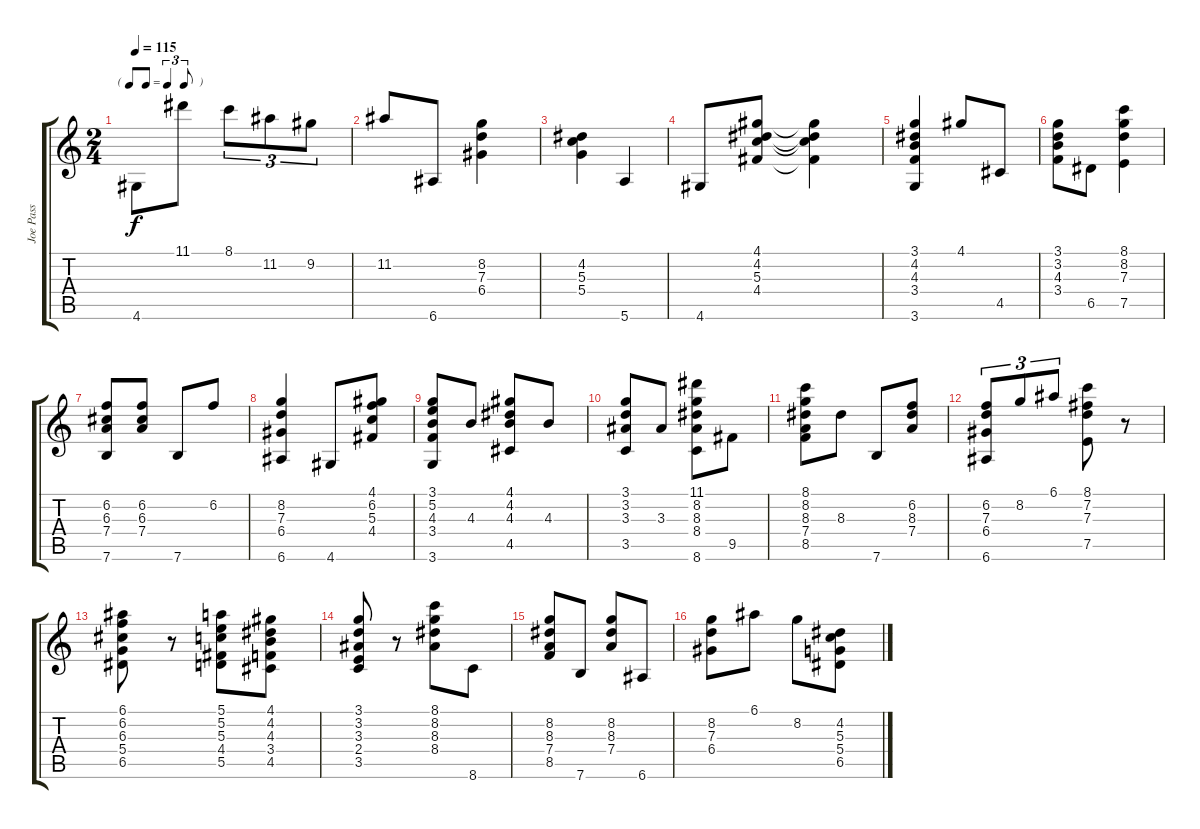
\track ("Joe Pass" "Joe Pass") {instrument electricguitarjazz}
\staff {score tabs}
\tuning (E4 B3 G3 D3 A2 E2) {hide}
\ts (2 4)
\tf triplet8th
\tempo 115
\clef g2
\ks c
4.6.8{dy f} 11.1.8 8.1.8{tu (3 2)} 11.2.8{tu (3 2)} 9.2.8{tu (3 2)} |
11.2.8 6.6.8 (8.2 7.3 6.4).4 |
(4.2 5.3 5.4).4 5.6.4 |
4.6.8 (4.1 4.2 5.3 4.4).8 (4.1{t} 4.2{t} 5.3{t} 4.4{t}).4 |
(3.1 4.2 4.3 3.4 3.6).4 4.1.8 4.5.8 |
(3.1 3.2 4.3 3.4).8 6.5.8 (8.1 8.2 7.3 7.5).4 |
(6.2 6.3 7.4 7.6).8 (6.2 6.3 7.4).8 7.6.8 6.2.8 |
(8.2 7.3 6.4 6.6).4 4.6.8 (4.1 6.2 5.3 4.4).8 |
(3.1 5.2 4.3 3.4 3.6).8 4.3.8 (4.1 4.2 4.3 4.5).8 4.3.8 |
(3.1 3.2 3.3 3.5).8 3.3.8 (11.1 8.2 8.3 8.4 8.6).8 9.5.8 |
(8.1 8.2 8.3 7.4 8.5).8 8.3.8 7.6.8 (6.2 8.3 7.4).8 |
(6.2 7.3 6.4 6.6).8{tu (3 2)} 8.2.8{tu (3 2)} 6.1.8{tu (3 2)} (8.1 7.2 7.3 7.5).8 r.8 |
(6.1 6.2 6.3 5.4 6.5).8 r.8 (5.1 5.2 5.3 4.4 5.5).8 (4.1 4.2 4.3 3.4 4.5).8 |
(3.1 3.2 3.3 2.4 3.5).8 r.8 (8.1 8.2 8.3 8.4).8 8.6.8 |
(8.2 8.3 7.4 8.5).8 7.6.8 (8.2 8.3 7.4).8 6.6.8 |
(8.2 7.3 6.4).8 6.1.8 8.2.8 (4.2 5.3 5.4 6.5).8
